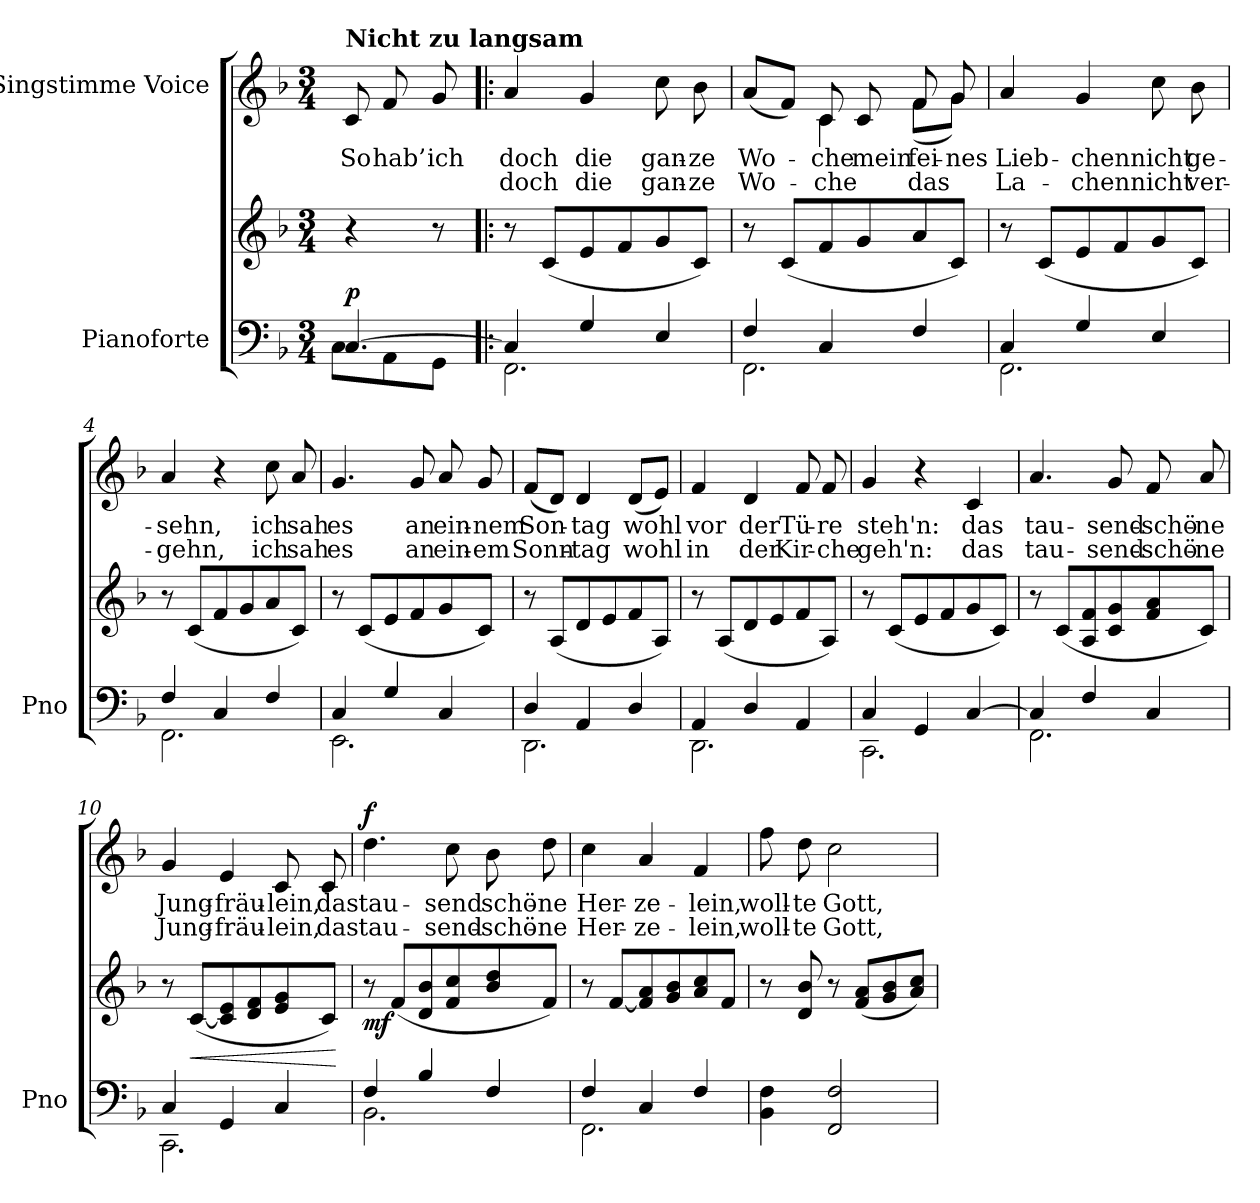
**kern	**kern	**dynam	**kern	**text	**text	**dynam
*part2	*part2	*part2	*part1	*part1	*part1	*part1
*staff3	*staff2	*staff2/3	*staff1	*staff1	*staff1	*staff1
*I"Pianoforte	*	*	*I"Singstimme Voice	*	*	*
*I'Pno	*	*	*	*	*	*
*clefF4	*clefG2	*	*clefG2	*	*	*
*k[b-]	*k[b-]	*	*k[b-]	*	*	*
*M3/4	*M3/4	*	*M3/4	*	*	*
=	=	=	=	=	=	=
*^	*	*	*	*	*	*
!	!	!	!	!LO:TX:a:B:t=Nicht zu langsam	!	!	!
!	!LO:N:head=solid	!	!LO:DY:a=2	!	!LO:LY:b	!	!
[4.C/	8C\L	4r	p	8c/	-So	.	.
!	!	!	!	!	!LO:LY:b	!	!
.	8AA\	.	.	8f/	hab’	.	.
!	!	!	!	!	!LO:LY:b	!	!
.	8GG\J	8r	.	8g/	ich	.	.
=1!|:	=1!|:	=1!|:	=1!|:	=1!|:	=1!|:	=1!|:	=1!|:
!	!	!	!	!	!LO:LY:b	!LO:LY:b	!
4C/]	2.FF\	8r	.	4a/	doch	doch	.
.	.	(<8c/L	.	.	.	.	.
!	!	!	!	!	!LO:LY:b	!LO:LY:b	!
4G/	.	8e/	.	4g/	die	die	.
.	.	8f/	.	.	.	.	.
!	!	!	!	!	!LO:LY:b	!LO:LY:b	!
4E/	.	8g/	.	8cc\	gan-	gan-	.
!	!	!	!	!	!LO:LY:b	!LO:LY:b	!
.	.	8c/J)	.	8b-\	-ze	-ze	.
=2	=2	=2	=2	=2	=2	=2	=2
!	!	!	!	!	!LO:LY:b	!LO:LY:b	!
*	*	*	*	*^	*	*	*
4F/	2.FF\	8r	.	(<8a/L	4rgyy	Wo-	Wo-	.
.	.	(<8c/L	.	8f/J)	.	.	.	.
!	!	!	!	!	!	!LO:LY:b	!LO:LY:b	!
4C/	.	8f/	.	8c/	4c\	-che	-che	.
!	!	!	!	!	!	!LO:LY:b	!	!
.	.	8g/	.	8c/	.	mein	.	.
!	!	!	!	!	!	!LO:LY:b	!LO:LY:b	!
4F/	.	8a/	.	8f/	(<8f\L	fei-	das	.
!	!	!	!	!	!	!LO:LY:b	!	!
.	.	8c/J)	.	8g/	8g\J)	-nes	.	.
!!LO:LB:g=z
=3	=3	=3	=3	=3	=3	=3	=3	=3
!	!	!	!	!	!	!LO:LY:b	!LO:LY:b	!
*	*	*	*	*v	*v	*	*	*
4C/	2.FF\	8r	.	4a/	Lieb-	La-	.
.	.	(<8c/L	.	.	.	.	.
!	!	!	!	!	!LO:LY:b	!LO:LY:b	!
4G/	.	8e/	.	4g/	-chen	-chen	.
.	.	8f/	.	.	.	.	.
!	!	!	!	!	!LO:LY:b	!LO:LY:b	!
4E/	.	8g/	.	8cc\	nicht	nicht	.
!	!	!	!	!	!LO:LY:b	!LO:LY:b	!
.	.	8c/J)	.	8b-\	ge-	ver-	.
=4	=4	=4	=4	=4	=4	=4	=4
!	!	!	!	!	!LO:LY:b	!LO:LY:b	!
4F/	2.FF\	8r	.	4a/	-sehn,	-gehn,	.
.	.	(<8c/L	.	.	.	.	.
4C/	.	8f/	.	4r	.	.	.
.	.	8g/	.	.	.	.	.
!	!	!	!	!	!LO:LY:b	!LO:LY:b	!
4F/	.	8a/	.	8cc\	ich	ich	.
!	!	!	!	!	!LO:LY:b	!LO:LY:b	!
.	.	8c/J)	.	8a/	sah	sah	.
=5	=5	=5	=5	=5	=5	=5	=5
!	!	!	!	!	!LO:LY:b	!LO:LY:b	!
4C/	2.EE\	8r	.	4.g/	es	es	.
.	.	(<8c/L	.	.	.	.	.
4G/	.	8e/	.	.	.	.	.
!	!	!	!	!	!LO:LY:b	!LO:LY:b	!
.	.	8f/	.	8g/	an	an	.
!	!	!	!	!	!LO:LY:b	!LO:LY:b	!
4C/	.	8g/	.	8a/	ein-	ein-	.
!	!	!	!	!	!LO:LY:b	!LO:LY:b	!
.	.	8c/J)	.	8g/	-nem	-em	.
=6	=6	=6	=6	=6	=6	=6	=6
!	!	!	!	!	!LO:LY:b	!LO:LY:b	!
4D/	2.DD\	8r	.	(<8f/L	Son-	Sonn-	.
.	.	(<8A/L	.	8d/J)	.	.	.
!	!	!	!	!	!LO:LY:b	!LO:LY:b	!
4AA/	.	8d/	.	4d/	-tag	-tag	.
.	.	8e/	.	.	.	.	.
!	!	!	!	!	!LO:LY:b	!LO:LY:b	!
4D/	.	8f/	.	(<8d/L	wohl	wohl	.
.	.	8A/J)	.	8e/J)	.	.	.
!!LO:LB:g=z
=7	=7	=7	=7	=7	=7	=7	=7
!	!	!	!	!	!LO:LY:b	!LO:LY:b	!
4AA/	2.DD\	8r	.	4f/	vor	in	.
.	.	(<8A/L	.	.	.	.	.
!	!	!	!	!	!LO:LY:b	!LO:LY:b	!
4D/	.	8d/	.	4d/	der	der	.
.	.	8e/	.	.	.	.	.
!	!	!	!	!	!LO:LY:b	!LO:LY:b	!
4AA/	.	8f/	.	8f/	Tü-	Kir-	.
!	!	!	!	!	!LO:LY:b	!LO:LY:b	!
.	.	8A/J)	.	8f/	-re	-che	.
=8	=8	=8	=8	=8	=8	=8	=8
!	!	!	!	!	!LO:LY:b	!LO:LY:b	!
4C/	2.CC\	8r	.	4g/	steh'n:	geh'n:	.
.	.	(<8c/L	.	.	.	.	.
4GG/	.	8e/	.	4r	.	.	.
.	.	8f/	.	.	.	.	.
!	!	!	!	!	!LO:LY:b	!LO:LY:b	!
[4C/	.	8g/	.	4c/	das	das	.
.	.	8c/J)	.	.	.	.	.
=9	=9	=9	=9	=9	=9	=9	=9
!	!	!	!	!	!LO:LY:b	!LO:LY:b	!
4C/]	2.FF\	8r	.	4.a/	tau-	tau-	.
.	.	(<8c/L	.	.	.	.	.
4F/	.	8A/ 8f/	.	.	.	.	.
!	!	!	!	!	!LO:LY:b	!LO:LY:b	!
.	.	8c/ 8g/	.	8g/	-send-	-send-	.
!	!	!	!	!	!LO:LY:b	!LO:LY:b	!
4C/	.	8f/ 8a/	.	8f/	-schö-	-schö-	.
!	!	!	!	!	!LO:LY:b	!LO:LY:b	!
.	.	8c/J)	.	8a/	-ne	-ne	.
=10	=10	=10	=10	=10	=10	=10	=10
!	!	!	!	!	!LO:LY:b	!LO:LY:b	!
4C/	2.CC\	8r	.	4g/	Jung-	Jung-	.
!	!	!	!LO:HP:b	!	!	!	!
.	.	(<[8c/L	<	.	.	.	.
!	!	!	!	!	!LO:LY:b	!LO:LY:b	!
4GG/	.	8c/] 8e/	.	4e/	-fräu-	-fräu-	.
.	.	8d/ 8f/	.	.	.	.	.
!	!	!	!	!	!LO:LY:b	!LO:LY:b	!
4C/	.	8e/ 8g/	.	8c/	-lein,	-lein,	.
!	!	!	!	!	!LO:LY:b	!LO:LY:b	!
.	.	8c/J)	.	8c/	das	das	.
*v	*v	*	*	*	*	*	*
.	.	[	.	.	.	.
!!LO:PB:g=z
=11	=11	=11	=11	=11	=11	=11
*^	*	*	*	*	*	*
!	!	!	!LO:DY:b	!	!LO:LY:b	!LO:LY:b	!LO:DY:a
4F/	2.BB-\	8r	mf	4.dd\	tau-	tau-	f
.	.	(<8f/L	.	.	.	.	.
4B-/	.	8d/ 8b-/	.	.	.	.	.
!	!	!	!	!	!LO:LY:b	!LO:LY:b	!
.	.	8f/ 8cc/	.	8cc\	-send	-send-	.
!	!	!	!	!	!LO:LY:b	!LO:LY:b	!
4F/	.	8b-/ 8dd/	.	8b-\	schö-	-schö-	.
!	!	!	!	!	!LO:LY:b	!LO:LY:b	!
.	.	8f/J)	.	8dd\	-ne	-ne	.
=12	=12	=12	=12	=12	=12	=12	=12
!	!	!	!	!	!LO:LY:b	!LO:LY:b	!
4F/	2.FF\	8r	.	4cc\	Her-	Her-	.
.	.	[8f/L	.	.	.	.	.
!	!	!	!	!	!LO:LY:b	!LO:LY:b	!
4C/	.	8f/] 8a/	.	4a/	-ze-	-ze-	.
.	.	8g/ 8b-/	.	.	.	.	.
!	!	!	!	!	!LO:LY:b	!LO:LY:b	!
4F/	.	8a/ 8cc/	.	4f/	-lein,	-lein,	.
.	.	8f/J	.	.	.	.	.
*v	*v	*	*	*	*	*	*
=13	=13	=13	=13	=13	=13	=13
!	!	!	!	!LO:LY:b	!LO:LY:b	!
4BB-\ 4F\	8r	.	8ff\	woll-	woll-	.
!	!	!	!	!LO:LY:b	!LO:LY:b	!
.	8d/ 8b-/	.	8dd\	-te	-te	.
!	!	!	!	!LO:LY:b	!LO:LY:b	!
2FF/ 2F/	8r	.	2cc\	Gott,	Gott,	.
.	(<8f/ 8a/L	.	.	.	.	.
.	8g/ 8b-/	.	.	.	.	.
.	8a/ 8cc/J)	.	.	.	.	.
=	=	=	=	=	=	=
*-	*-	*-	*-	*-	*-	*-
